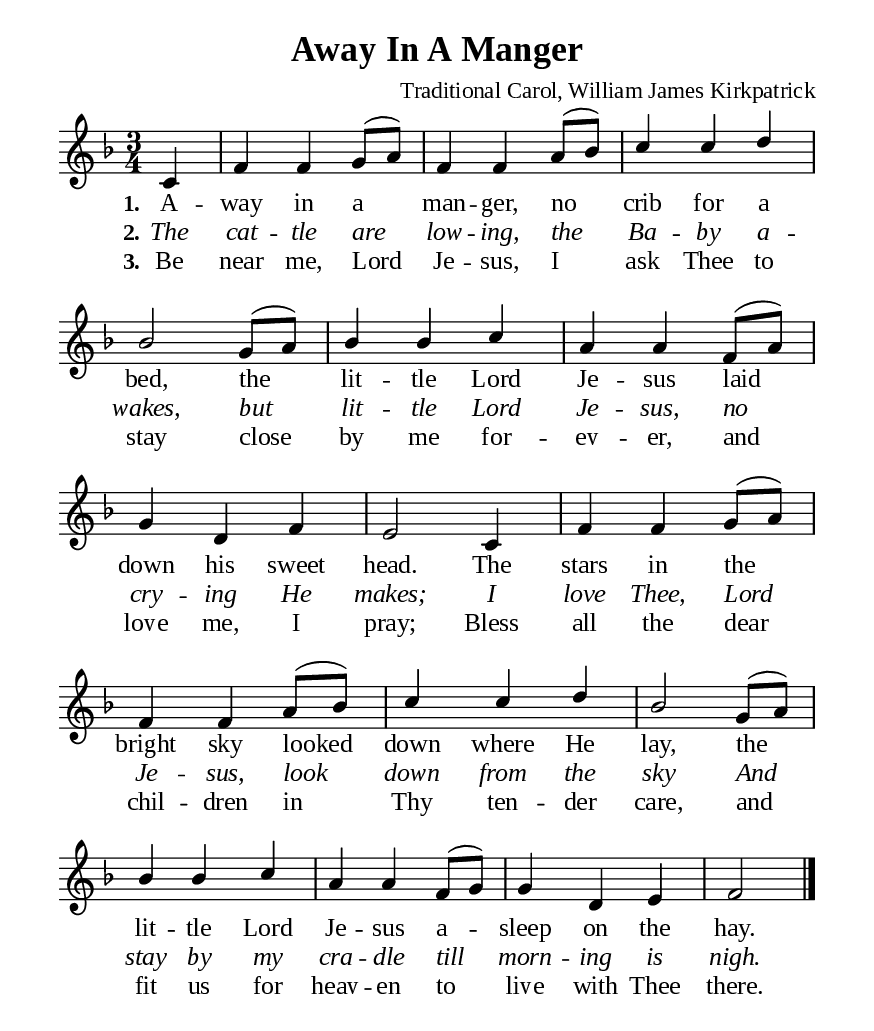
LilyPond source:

\version "2.18.2"

\header {
  title = "Away In A Manger"
  composer = "Traditional Carol, William James Kirkpatrick"
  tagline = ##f
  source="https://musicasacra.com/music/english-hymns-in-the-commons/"
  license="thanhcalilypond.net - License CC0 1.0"
}

global= {
  \key f \major
  \time 3/4
  \override Score.BarNumber.break-visibility = ##(#f #f #f)
  \override Lyrics.LyricSpace.minimum-distance = #3.0
}

\paper {
  #(set-paper-size "a5")
  top-margin = 10\mm
  bottom-marign = 10\mm
  left-margin = 10\mm
  right-margin = 10\mm
  indent = #0
  #(define fonts
	 (make-pango-font-tree "Liberation Serif"
	 		       "Liberation Serif"
			       "Liberation Serif"
			       (/ 20 20)))
  system-system-spacing = #'((basic-distance . 3) (padding . 3))
}

printItalic = \with {
  \override LyricText.font-shape = #'italic
}

% Verse music
musicVerseSoprano = \relative c' {
                    \partial 4 c4 |
  %{	01	%} f f g8 (a) |
  %{	02	%} f4 f a8 (bes) |
  %{	03	%} c4 c d |
  %{	04	%} bes2 g8 (a) |
  %{	05	%} bes4 bes c |
  %{	06	%} a a f8 (a) |
  %{	07	%} g4 d f |
  %{	08	%} e2 c4 |
  %{	09	%} f f g8 (a) |
  %{	10	%} f4 f a8 (bes) |
  %{	11	%} c4 c d |
  %{	12	%} bes2 g8 (a) |
  %{	13	%} bes4 bes c |
  %{	14	%} a a f8 (g) |
  %{	15	%} g4 d e |
                    f2 \bar "|."
}

% Verse lyrics
verseOne = \lyricmode {
  \set stanza = #"1."
  A -- way in a man -- ger, no crib for a bed,
  the lit -- tle Lord Je -- sus laid down his sweet head.
  The stars in the bright sky looked down where He lay,
  the lit -- tle Lord Je -- sus a -- sleep on the hay.
}

verseTwo = \lyricmode {
  \set stanza = #"2."
  The cat -- tle are low -- ing, the Ba -- by a -- wakes,
  but lit -- tle Lord Je -- sus, no cry -- ing He makes;
  I love Thee, Lord Je -- sus, look down from the sky
  And stay by my cra -- dle till morn -- ing is nigh.
}

verseThree = \lyricmode {
  \set stanza = #"3."
  Be near me, Lord Je -- sus, I ask Thee to stay
  close by me for -- ev -- er, and love me, I pray;
  Bless all the dear chil -- dren in Thy ten -- der care,
  and fit us for heav -- en to live with Thee there.
}

% Layout
\score {
    \new ChoirStaff <<
      \new Staff <<
        \clef "treble"
        \new Voice = "sopranos" { \global \stemUp \slurUp \musicVerseSoprano }
      >>
      \new Lyrics \lyricsto sopranos \verseOne
      \new Lyrics \printItalic \lyricsto sopranos \verseTwo
      \new Lyrics \lyricsto sopranos \verseThree
    >>
}
